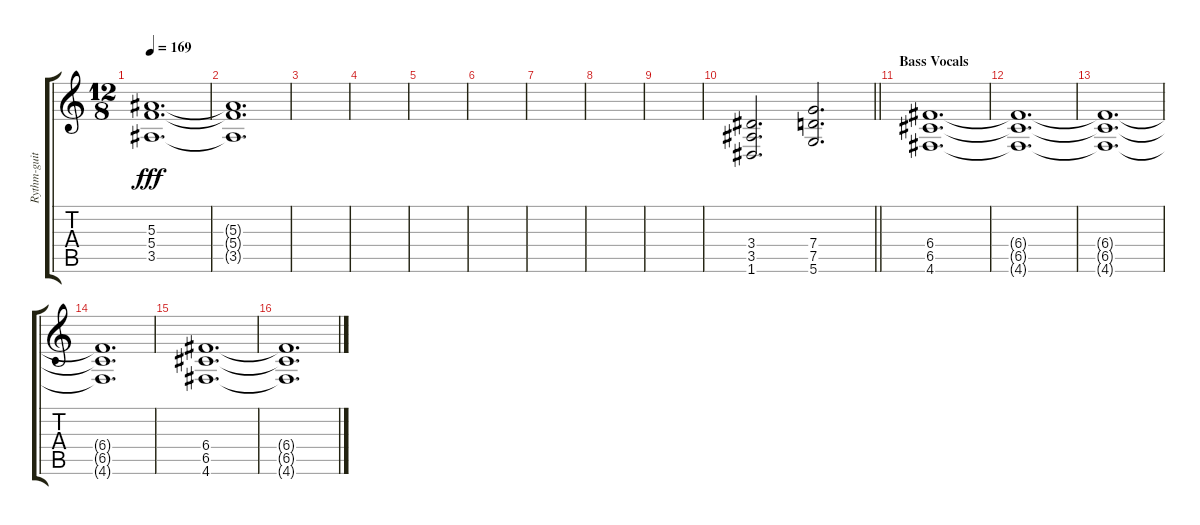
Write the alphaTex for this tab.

\track ("Rythm-guitar - Silenoz" "Rythm-guit") {instrument distortionguitar}
\staff {score tabs}
\tuning (D4 A3 F3 C3 G2 D2) {hide}
\ts (12 8)
\tempo 169
\clef g2
\ks c
(5.3{t} 5.4{t} 3.5{t}).1{d dy fff} |
(5.3{t} 5.4{t} 3.5{t}).1{d} |
|
|
|
|
|
|
|
\barLineRight lightlight
(3.4 3.5 1.6).2{d} (7.4 7.5 5.6).2{d} |
\section ("" "Bass Vocals")
(6.4 6.5 4.6).1{d} |
(6.4{t} 6.5{t} 4.6{t}).1{d} |
(6.4{t} 6.5{t} 4.6{t}).1{d} |
(6.4{t} 6.5{t} 4.6{t}).1{d} |
(6.4 6.5 4.6).1{d} |
(6.4{t} 6.5{t} 4.6{t}).1{d}
